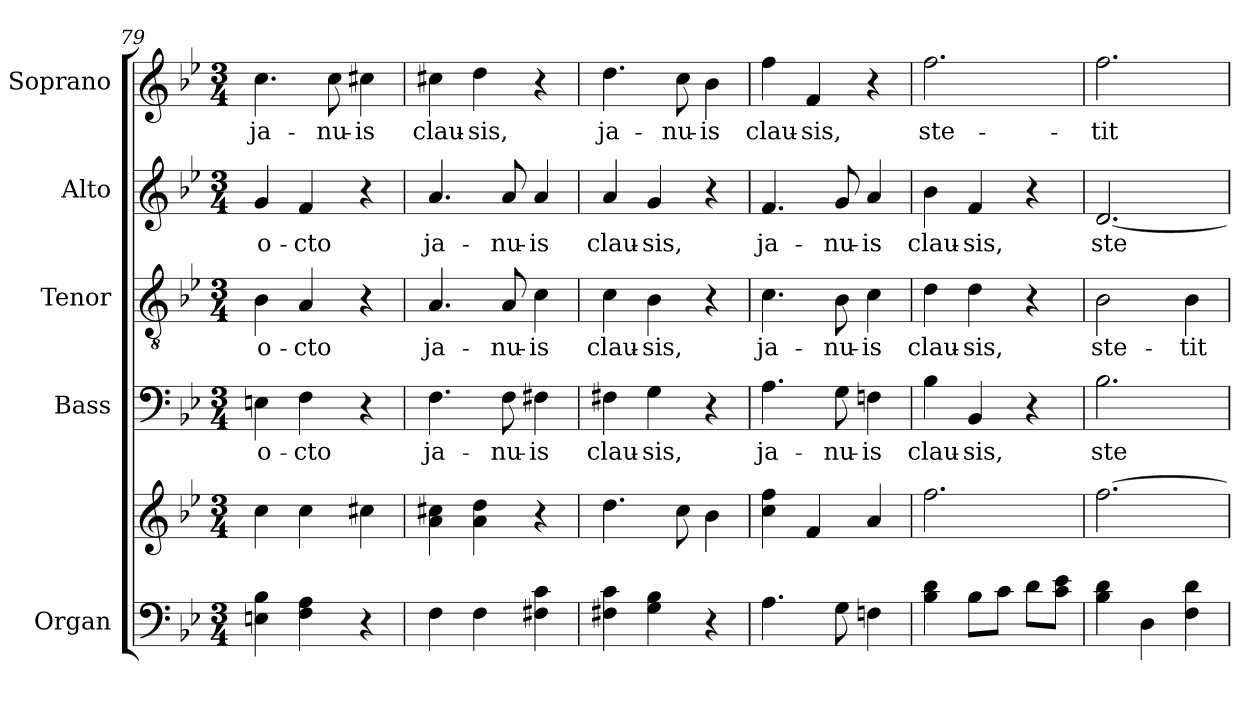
**kern	**kern	**kern	**text	**kern	**text	**kern	**text	**kern	**text
*part5	*part5	*part4	*part4	*part3	*part3	*part2	*part2	*part1	*part1
*staff6	*staff5	*staff4	*staff4	*staff3	*staff3	*staff2	*staff2	*staff1	*staff1
*I"Organ	*	*I"Bass	*	*I"Tenor	*	*I"Alto	*	*I"Soprano	*
*I'Org.	*	*I'B.	*	*I'T.	*	*I'A.	*	*I'S.	*
*clefF4	*clefG2	*clefF4	*	*clefGv2	*	*clefG2	*	*clefG2	*
*	*	*	*	*ITrd7c12	*	*	*	*	*
*k[b-e-]	*k[b-e-]	*k[b-e-]	*	*k[b-e-]	*	*k[b-e-]	*	*k[b-e-]	*
*B-:	*B-:	*B-:	*	*B-:	*	*B-:	*	*B-:	*
*M3/4	*M3/4	*M3/4	*	*M3/4	*	*M3/4	*	*M3/4	*
=79	=79	=79	=79	=79	=79	=79	=79	=79	=79
!	!	!	!LO:LY:b:color=#000000	!	!	!	!	!	!
!	!	!	!	!	!LO:LY:b:color=#000000	!	!	!	!
!	!	!	!	!	!	!	!LO:LY:b:color=#000000	!	!
!	!	!	!	!	!	!	!	!	!LO:LY:b:color=#000000
4Eni\ 4B-i	4cci\	4Eni\	o-	4BB-i\	o-	4gi/	o-	4.cci\	ja-
!	!	!	!LO:LY:b:color=#000000	!	!	!	!	!	!
!	!	!	!	!	!LO:LY:b:color=#000000	!	!	!	!
!	!	!	!	!	!	!	!LO:LY:b:color=#000000	!	!
4Fi\ 4Ai	4cci\	4Fi\	-cto	4AAi/	-cto	4fi/	-cto	.	.
!	!	!	!	!	!	!	!	!	!LO:LY:b:color=#000000
.	.	.	.	.	.	.	.	8cci\	-nu-
!	!	!	!	!	!	!	!	!	!LO:LY:b:color=#000000
4r	4cc#Xi\	4r	.	4r	.	4r	.	4cc#Xi\	-is
=80	=80	=80	=80	=80	=80	=80	=80	=80	=80
!	!	!	!LO:LY:b:color=#000000	!	!	!	!	!	!
!	!	!	!	!	!LO:LY:b:color=#000000	!	!	!	!
!	!	!	!	!	!	!	!LO:LY:b:color=#000000	!	!
!	!	!	!	!	!	!	!	!	!LO:LY:b:color=#000000
4Fi\	4ai\ 4cc#Xi	4.Fi\	ja-	4.AAi/	ja-	4.ai/	ja-	4cc#Xi\	clau-
!	!	!	!	!	!	!	!	!	!LO:LY:b:color=#000000
4Fi\	4ai\ 4ddi	.	.	.	.	.	.	4ddi\	-sis,
!	!	!	!LO:LY:b:color=#000000	!	!	!	!	!	!
!	!	!	!	!	!LO:LY:b:color=#000000	!	!	!	!
!	!	!	!	!	!	!	!LO:LY:b:color=#000000	!	!
.	.	8Fi\	-nu-	8AAi/	-nu-	8ai/	-nu-	.	.
!	!	!	!LO:LY:b:color=#000000	!	!	!	!	!	!
!	!	!	!	!	!LO:LY:b:color=#000000	!	!	!	!
!	!	!	!	!	!	!	!LO:LY:b:color=#000000	!	!
4F#Xi\ 4ci	4r	4F#Xi\	-is	4Ci\	-is	4ai/	-is	4r	.
!!LO:LB:g=z
=81	=81	=81	=81	=81	=81	=81	=81	=81	=81
!	!	!	!LO:LY:b:color=#000000	!	!	!	!	!	!
!	!	!	!	!	!LO:LY:b:color=#000000	!	!	!	!
!	!	!	!	!	!	!	!LO:LY:b:color=#000000	!	!
!	!	!	!	!	!	!	!	!	!LO:LY:b:color=#000000
4F#Xi\ 4ci	4.ddi\	4F#Xi\	clau-	4Ci\	clau-	4ai/	clau-	4.ddi\	ja-
!	!	!	!LO:LY:b:color=#000000	!	!	!	!	!	!
!	!	!	!	!	!LO:LY:b:color=#000000	!	!	!	!
!	!	!	!	!	!	!	!LO:LY:b:color=#000000	!	!
4Gi\ 4B-i	.	4Gi\	-sis,	4BB-i\	-sis,	4gi/	-sis,	.	.
!	!	!	!	!	!	!	!	!	!LO:LY:b:color=#000000
.	8cci\	.	.	.	.	.	.	8cci\	-nu-
!	!	!	!	!	!	!	!	!	!LO:LY:b:color=#000000
4r	4b-i\	4r	.	4r	.	4r	.	4b-i\	-is
=82	=82	=82	=82	=82	=82	=82	=82	=82	=82
!	!	!	!LO:LY:b:color=#000000	!	!	!	!	!	!
!	!	!	!	!	!LO:LY:b:color=#000000	!	!	!	!
!	!	!	!	!	!	!	!LO:LY:b:color=#000000	!	!
!	!	!	!	!	!	!	!	!	!LO:LY:b:color=#000000
4.Ai\	4cci\ 4ffi	4.Ai\	ja-	4.Ci\	ja-	4.fi/	ja-	4ffi\	clau-
!	!	!	!	!	!	!	!	!	!LO:LY:b:color=#000000
.	4fi/	.	.	.	.	.	.	4fi/	-sis,
!	!	!	!LO:LY:b:color=#000000	!	!	!	!	!	!
!	!	!	!	!	!LO:LY:b:color=#000000	!	!	!	!
!	!	!	!	!	!	!	!LO:LY:b:color=#000000	!	!
8Gi\	.	8Gi\	-nu-	8BB-i\	-nu-	8gi/	-nu-	.	.
!	!	!	!LO:LY:b:color=#000000	!	!	!	!	!	!
!	!	!	!	!	!LO:LY:b:color=#000000	!	!	!	!
!	!	!	!	!	!	!	!LO:LY:b:color=#000000	!	!
4Fni\	4ai/	4Fni\	-is	4Ci\	-is	4ai/	-is	4r	.
=83	=83	=83	=83	=83	=83	=83	=83	=83	=83
!	!	!	!LO:LY:b:color=#000000	!	!	!	!	!	!
!	!	!	!	!	!LO:LY:b:color=#000000	!	!	!	!
!	!	!	!	!	!	!	!LO:LY:b:color=#000000	!	!
!	!	!	!	!	!	!	!	!	!LO:LY:b:color=#000000
4B-i\ 4di	2.ffi\	4B-i\	clau-	4Di\	clau-	4b-i\	clau-	2.ffi\	ste-
!	!	!	!LO:LY:b:color=#000000	!	!	!	!	!	!
!	!	!	!	!	!LO:LY:b:color=#000000	!	!	!	!
!	!	!	!	!	!	!	!LO:LY:b:color=#000000	!	!
8B-i\L	.	4BB-i/	-sis,	4Di\	-sis,	4fi/	-sis,	.	.
8ci\J	.	.	.	.	.	.	.	.	.
8di\L	.	4r	.	4r	.	4r	.	.	.
8ci\ 8e-i\J	.	.	.	.	.	.	.	.	.
=84	=84	=84	=84	=84	=84	=84	=84	=84	=84
!	!	!	!LO:LY:b:color=#000000	!	!	!	!	!	!
!	!	!	!	!	!LO:LY:b:color=#000000	!	!	!	!
!	!	!	!	!	!	!	!LO:LY:b:color=#000000	!	!
!	!	!	!	!	!	!	!	!	!LO:LY:b:color=#000000
4B-i\ 4di	[2.ffi\	2.B-i\	ste-	2BB-i\	ste-	[2.di/	ste-	2.ffi\	-tit
4Di\	.	.	.	.	.	.	.	.	.
!	!	!	!	!	!LO:LY:b:color=#000000	!	!	!	!
4Fi\ 4di	.	.	.	4BB-i\	-tit	.	.	.	.
=	=	=	=	=	=	=	=	=	=
*-	*-	*-	*-	*-	*-	*-	*-	*-	*-
